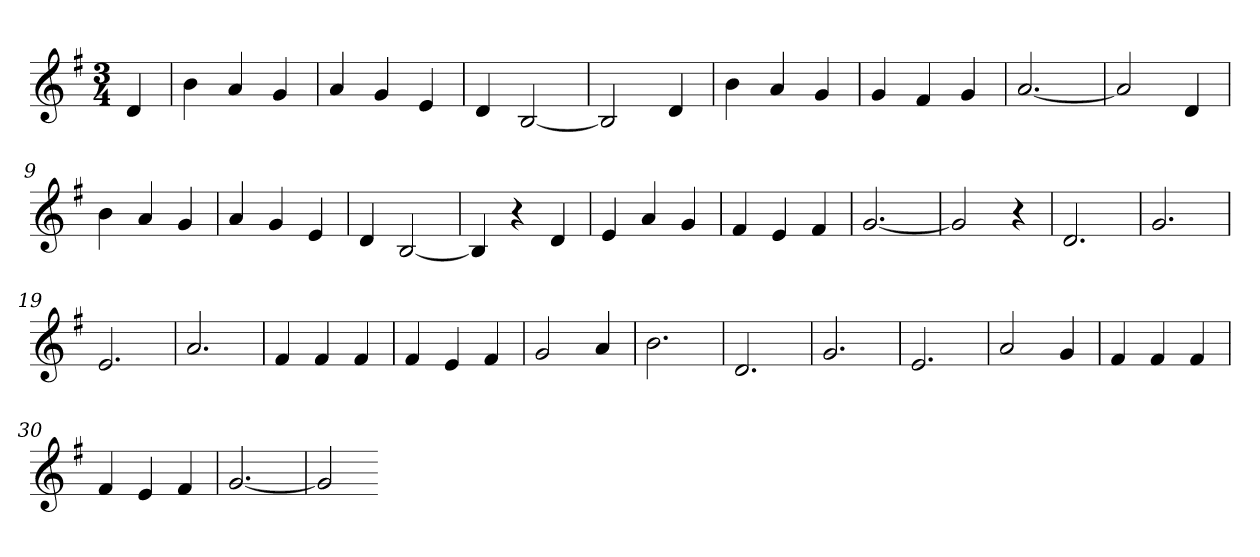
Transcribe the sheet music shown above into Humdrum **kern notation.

**kern
*part1
*staff1
*k[f#]
*G:
*M3/4
=
4d
=1
4b
4a
4g
=2
4a
4g
4e
=3
4d
[2B
=4
2B]
4d
=5
4b
4a
4g
=6
4g
4f#
4g
=7
[2.a
=8
2a]
4d
=9
4b
4a
4g
=10
4a
4g
4e
=11
4d
[2B
=12
4B]
4r
4d
=13
4e
4a
4g
=14
4f#
4e
4f#
=15
[2.g
=16
2g]
4r
=17
2.d
=18
2.g
=19
2.e
=20
2.a
=21
4f#
4f#
4f#
=22
4f#
4e
4f#
=23
2g
4a
=24
2.b
=25
2.d
=26
2.g
=27
2.e
=28
2a
4g
=29
4f#
4f#
4f#
=30
4f#
4e
4f#
=31
[2.g
=32
2g]
=-
*-
